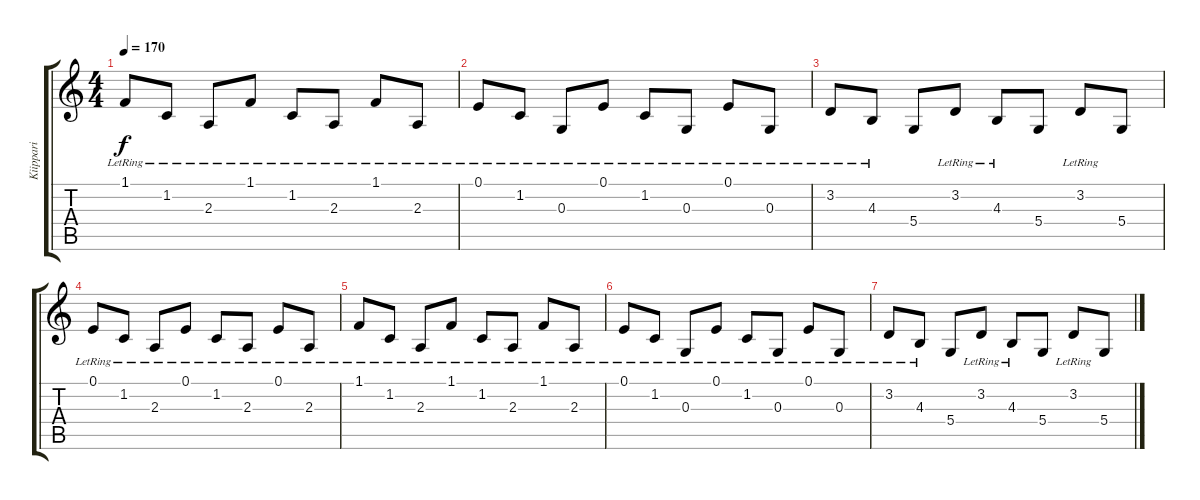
\track ("Kiippari" "Kiippari") {instrument stringensemble1}
\staff {score tabs}
\tuning (E4 B3 G3 D3 A2 E2) {hide}
\ts (4 4)
\tempo 170
\clef g2
\ks c
1.1{lr}.8{dy f} 1.2{lr}.8 2.3{lr}.8 1.1{lr}.8 1.2{lr}.8 2.3{lr}.8 1.1{lr}.8 2.3{lr}.8 |
0.1{lr}.8 1.2{lr}.8 0.3{lr}.8 0.1{lr}.8 1.2{lr}.8 0.3{lr}.8 0.1{lr}.8 0.3{lr}.8 |
3.2{lr}.8 4.3{lr}.8 5.4.8 3.2{lr}.8 4.3{lr}.8 5.4.8 3.2{lr}.8 5.4.8 |
0.1{lr}.8 1.2{lr}.8 2.3{lr}.8 0.1{lr}.8 1.2{lr}.8 2.3{lr}.8 0.1{lr}.8 2.3{lr}.8 |
1.1{lr}.8 1.2{lr}.8 2.3{lr}.8 1.1{lr}.8 1.2{lr}.8 2.3{lr}.8 1.1{lr}.8 2.3{lr}.8 |
0.1{lr}.8 1.2{lr}.8 0.3{lr}.8 0.1{lr}.8 1.2{lr}.8 0.3{lr}.8 0.1{lr}.8 0.3{lr}.8 |
3.2{lr}.8 4.3{lr}.8 5.4.8 3.2{lr}.8 4.3{lr}.8 5.4.8 3.2{lr}.8 5.4.8
